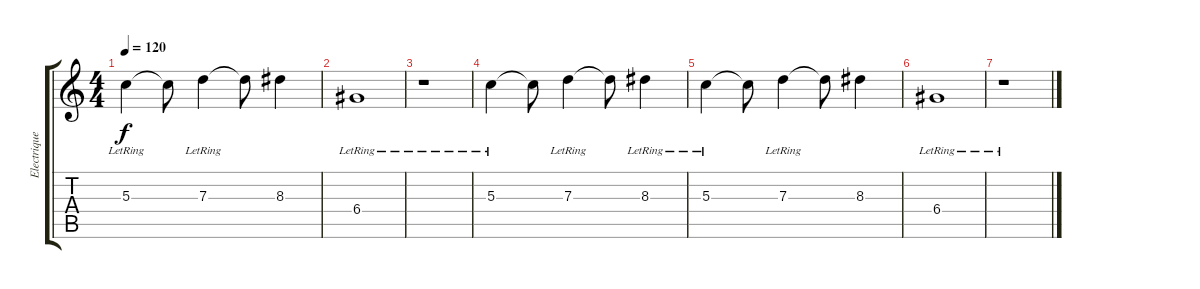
\track ("Electrique" "Electrique") {instrument overdrivenguitar}
\staff {score tabs}
\tuning (E4 B3 G3 D3 A2 E2) {hide}
\ts (4 4)
\tempo 120
\clef g2
\ks c
5.3{lr}.4{dy f} 5.3{t}.8 7.3{lr}.4 7.3{t}.8 8.3.4 |
6.4{lr}.1 |
r.1 |
5.3{lr}.4 5.3{t}.8 7.3{lr}.4 7.3{t}.8 8.3{lr}.4 |
5.3{lr}.4 5.3{t}.8 7.3{lr}.4 7.3{t}.8 8.3.4 |
6.4{lr}.1 |
r.1
